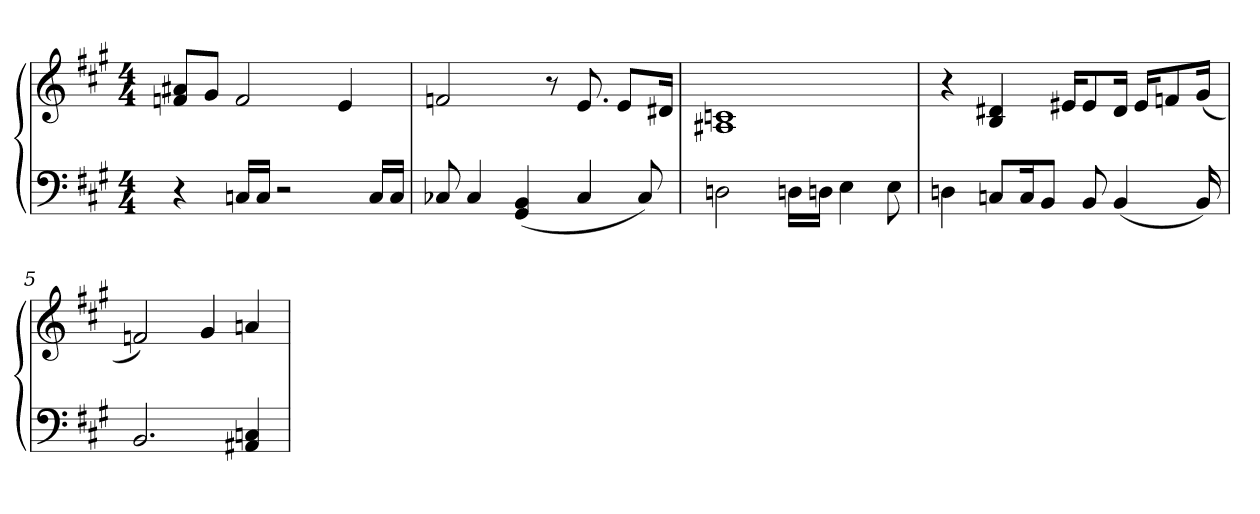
**kern	**kern
*part1	*part1
*staff2	*staff1
*clefF4	*clefG2
*k[f#c#g#]	*k[f#c#g#]
*M4/4	*M4/4
=1	=1
4r	8fn/ 8a#X/L
.	8g#/J
16Cn/LL	2f
16C/JJ	.
2r	.
.	4e
16C/LL	.
16C/JJ	.
=2	=2
8C-X	2fn
4C-	.
(4GG# 4BB	.
.	8r
4C-	8.e
.	8e/L
8C-)	.
.	16d#X/Jk
=3	=3
2Dn	1A#X 1cn
16Dn\LL	.
16Dn\JJ	.
4E	.
8E	.
=4	=4
4Dn	4r
8Cn/L	4B 4d#X
16C/K	.
8BB/J	.
.	16e#X/KL
8BB	8e#/
(4BB	16d#/Jk
.	16e#/KL
.	8fn/
16BB)	(16g#/Jk
=5	=5
2.BB	2fn)
.	4g#
4AA#X 4Cn	4an
=	=
*-	*-
